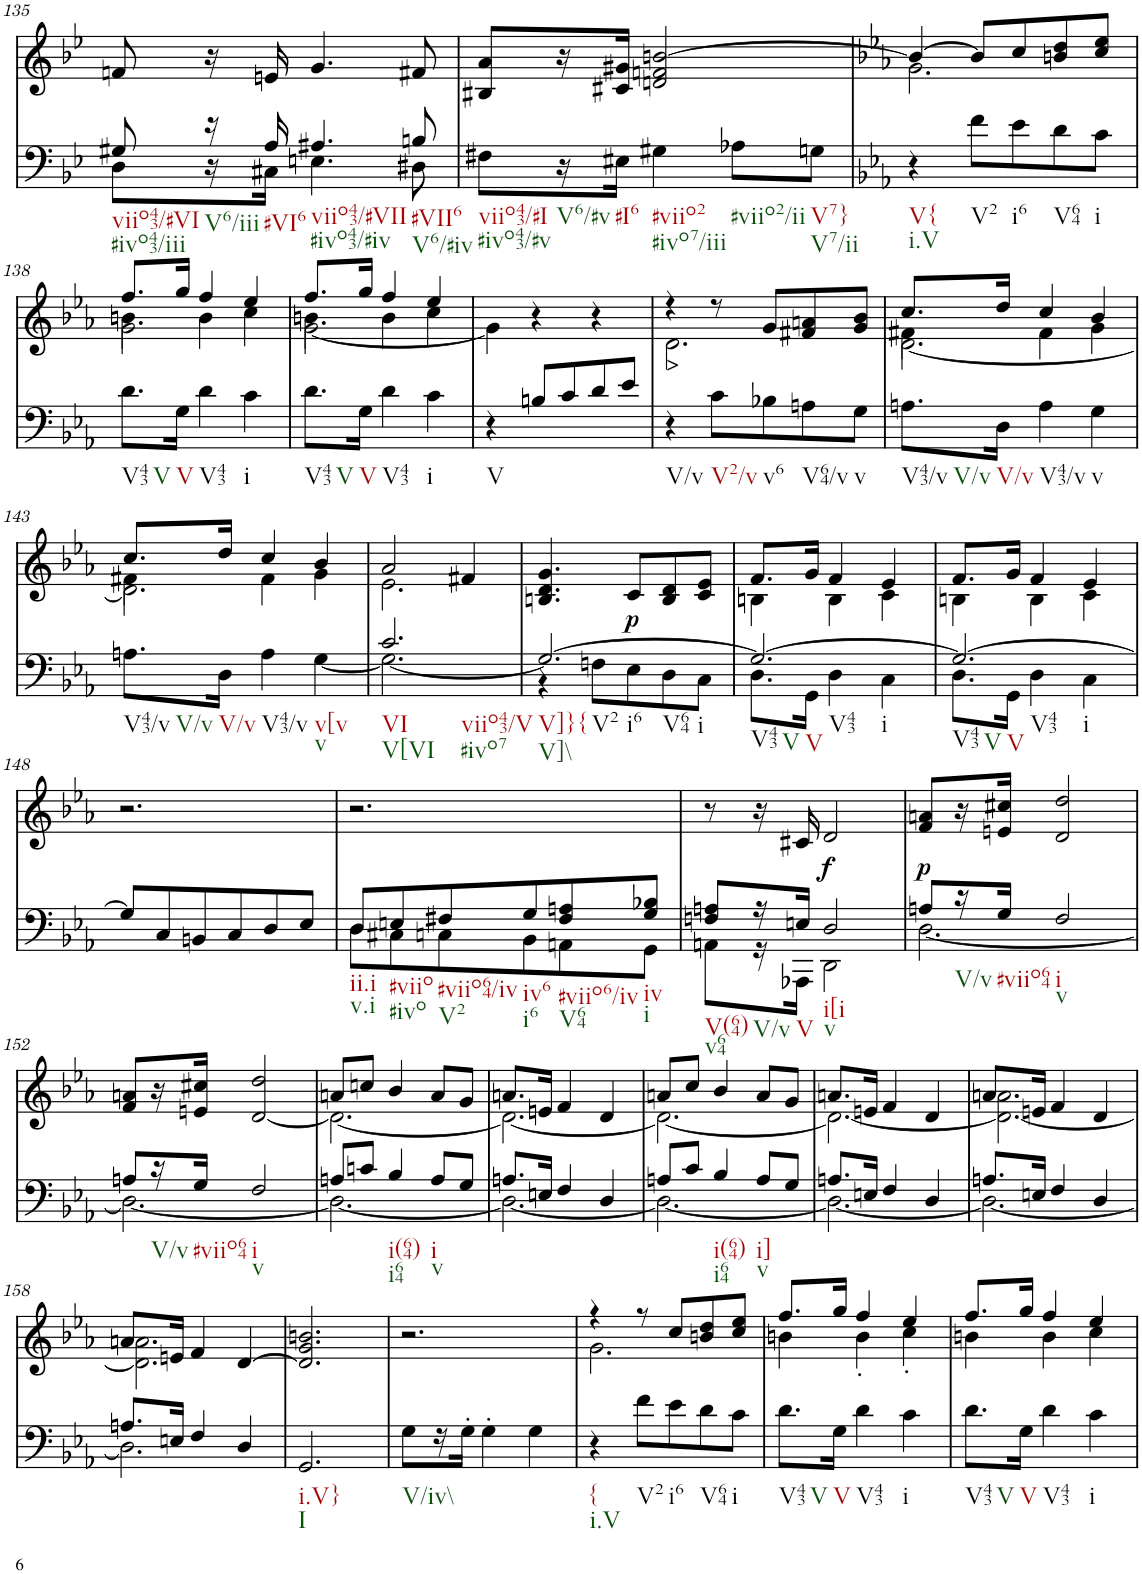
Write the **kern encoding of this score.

**kern	**kern	**text	**dynam
*part2	*part1	*part1	*part1
*staff2	*staff1	*staff1	*staff1
*I"Piano	*I"Piano	*	*
*I'Pno	*I'Pno	*	*
!!LO:PB:g=z
*clefF4	*clefG2	*	*
*k[b-e-]	*k[b-e-]	*	*
*M3/4	*M3/4	*	*
=135	=135	=135	=135
*^	*	*	*
!LO:TX:b:t=viio43/#VI	!	!	!	!
!LO:TX:b:t=#ivo43/iii	!	!	!	!
8G#X/	8D\L	8fn/	.	.
!LO:TX:b:t=V6/iii	!	!	!	!
16r	16r	16r	.	.
!LO:TX:b:t=#VI6	!	!	!	!
16A/	16C#X\JJ	16en/	.	.
!LO:TX:b:t=viio43/#VII	!	!	!	!
!LO:TX:b:t=#ivo43/#iv	!	!	!	!
4.A#X/	4.En\	4.g/	.	.
!LO:TX:b:t=#VII6	!	!	!	!
!LO:TX:b:t=V6/#iv	!	!	!	!
8Bn/	8D#X\	8f#X/	.	.
=136	=136	=136	=136	=136
!LO:TX:b:t=viio43/#I	!	!	!	!
!LO:TX:b:t=#ivo43/#v	!	!	!	!
*v	*v	*	*	*
8F#X\L	8B#X/ 8a/L	.	.
!LO:TX:b:t=V6/#v	!	!	!
16r	16r	.	.
!LO:TX:b:t=#I6	!	!	!
16E#X\JJ	16c#X/ 16g#X/JJ	.	.
!LO:TX:b:t=#viio2	!	!	!
!LO:TX:b:t=#ivo7/iii	!	!	!
4G#X\	2dn/ 2fn/ [2bn/	.	.
!LO:TX:b:t=#viio2/ii	!	!	!
8A-X\L	.	.	.
!LO:TX:b:t=V7}	!	!	!
!LO:TX:b:t=V7/ii	!	!	!
8Gn\J	.	.	.
=137	=137	=137	=137
*k[b-e-a-]	*k[b-e-a-]	*	*
*	*^	*	*
!LO:TX:b:t=V{	!	!	!	!
!LO:TX:b:t=i.V	!	!	!	!
4r	4b/_	2.g\	.	.
!LO:TX:b:t=V2	!	!	!	!
8f\L	8b/L]	.	.	.
!LO:TX:b:t=i6	!	!	!	!
8e-\	8cc/	.	.	.
!LO:TX:b:t=V64	!	!	!	!
8d\	8bn/ 8dd/	.	.	.
!LO:TX:b:t=i	!	!	!	!
8c\J	8cc/ 8ee-/J	.	.	.
!!LO:LB:g=z
=138	=138	=138	=138	=138
*	*	*^	*	*
!LO:TX:b:t=V43	!	!	!	!	!
!LO:TX:b:t=V	!	!	!	!	!
8.d\L	8.ff/L	4bn\	2.g\	.	.
!LO:TX:b:t=V	!	!	!	!	!
16G\Jk	16gg/Jk	.	.	.	.
!LO:TX:b:t=V43	!	!	!	!	!
4d\	4ff/	4b\	.	.	.
!LO:TX:b:t=i	!	!	!	!	!
4c\	4ee-/	4cc\	.	.	.
=139	=139	=139	=139	=139	=139
!LO:TX:b:t=V43	!	!	!	!	!
!LO:TX:b:t=V	!	!	!	!	!
8.d\L	8.ff/L	4bn\	[2.g\	.	.
!LO:TX:b:t=V	!	!	!	!	!
16G\Jk	16gg/Jk	.	.	.	.
!LO:TX:b:t=V43	!	!	!	!	!
4d\	4ff/	4b\	.	.	.
!LO:TX:b:t=i	!	!	!	!	!
4c\	4ee-/	4cc\	.	.	.
*	*	*v	*v	*	*
=140	=140	=140	=140	=140
!LO:TX:b:t=V	!	!	!	!
*	*v	*v	*	*
4r	4g\]	.	.
8Bn/L	4r	.	.
8c/	.	.	.
8d/	4r	.	.
8e-/J	.	.	.
=141	=141	=141	=141
*	*^	*	*
!LO:TX:b:t=V/v	!	!	!	!
!	!	!	!LO:LY:b	!
4r	4r	2.d\	>	.
!LO:TX:b:t=V2/v	!	!	!	!
8c\L	8r	.	.	.
!LO:TX:b:t=v6	!	!	!	!
8B-X\	8g/L	.	.	.
!LO:TX:b:t=V64/v	!	!	!	!
8An\	8f#X/ 8an/	.	.	.
!LO:TX:b:t=v	!	!	!	!
8G\J	8g/ 8b-/J	.	.	.
=142	=142	=142	=142	=142
*	*	*^	*	*
!LO:TX:b:t=V43/v	!	!	!	!	!
!LO:TX:b:t=V/v	!	!	!	!	!
8.An\L	8.cc/L	4f#X\	[2.d\	.	.
!LO:TX:b:t=V/v	!	!	!	!	!
16D\Jk	16dd/Jk	.	.	.	.
!LO:TX:b:t=V43/v	!	!	!	!	!
4A\	4cc/	4f#\	.	.	.
!LO:TX:b:t=v	!	!	!	!	!
4G\	4b-/	4g\	.	.	.
!!LO:LB:g=z	!!	!!
=143	=143	=143	=143	=143	=143
!LO:TX:b:t=V43/v	!	!	!	!	!
!LO:TX:b:t=V/v	!	!	!	!	!
8.An\L	8.cc/L	4f#X\	2.d\]	.	.
!LO:TX:b:t=V/v	!	!	!	!	!
16D\Jk	16dd/Jk	.	.	.	.
!LO:TX:b:t=V43/v	!	!	!	!	!
4A\	4cc/	4f#\	.	.	.
!LO:TX:b:t=v[v	!	!	!	!	!
!LO:TX:b:t=v	!	!	!	!	!
[4G\	4b-/	4g\	.	.	.
*	*	*v	*v	*	*
=144	=144	=144	=144	=144
*^	*	*	*	*
!LO:TX:b:t=VI	!	!	!	!	!
!LO:TX:b:t=V[VI	!	!	!	!	!
!LO:TX:b:t=viio43/V	!	!	!	!	!
!LO:TX:b:t=#ivo7	!	!	!	!	!
2.c/	2.G\_	2a-/	2.e-\	.	.
.	.	4f#X/	.	.	.
*	*	*v	*v	*	*
=145	=145	=145	=145	=145
!LO:TX:b:t=V]}{	!	!	!	!
!LO:TX:b:t=V]\\	!	!	!	!
!LO:TX:b:t=V2	!	!	!	!
!LO:TX:b:t=i6	!	!	!	!
!LO:TX:b:t=V64	!	!	!	!
!LO:TX:b:t=i	!	!	!	!
2.G/_	4r	4.Bn/ 4.d/ 4.g/	.	.
.	8Fn\L	.	.	.
!	!	!	!	!LO:DY:b
.	8E-\	8c/L	.	p
.	8D\	8B/ 8d/	.	.
.	8C\J	8c/ 8e-/J	.	.
=146	=146	=146	=146	=146
*	*	*^	*	*
!LO:TX:b:t=V43	!	!	!	!	!
!LO:TX:b:t=V	!	!	!	!	!
!LO:TX:b:t=V	!	!	!	!	!
!LO:TX:b:t=V43	!	!	!	!	!
!LO:TX:b:t=i	!	!	!	!	!
2.G/_	8.D\L	8.f/L	4Bn\	.	.
.	16GG\Jk	16g/Jk	.	.	.
.	4D\	4f/	4B\	.	.
.	4C\	4e-/	4c\	.	.
=147	=147	=147	=147	=147	=147
!LO:TX:b:t=V43	!	!	!	!	!
!LO:TX:b:t=V	!	!	!	!	!
!LO:TX:b:t=V	!	!	!	!	!
!LO:TX:b:t=V43	!	!	!	!	!
!LO:TX:b:t=i	!	!	!	!	!
2.G/_	8.D\L	8.f/L	4Bn\	.	.
.	16GG\Jk	16g/Jk	.	.	.
.	4D\	4f/	4B\	.	.
.	4C\	4e-/	4c\	.	.
*v	*v	*	*	*	*
*	*v	*v	*	*
!!LO:LB:g=z
=148	=148	=148	=148
8G/L]	2.r	.	.
8C/	.	.	.
8BBn/	.	.	.
8C/	.	.	.
8D/	.	.	.
8E-/J	.	.	.
=149	=149	=149	=149
*^	*	*	*
!LO:TX:b:t=ii.i	!	!	!	!
!LO:TX:b:t=v.i	!	!	!	!
8D/L	8D\L	2.r	.	.
!LO:TX:b:t=#viio	!	!	!	!
!LO:TX:b:t=#ivo	!	!	!	!
8En/	8C#X\	.	.	.
!LO:TX:b:t=#viio64/iv	!	!	!	!
!LO:TX:b:t=V2	!	!	!	!
8F#X/	8Cn\	.	.	.
!LO:TX:b:t=iv6	!	!	!	!
!LO:TX:b:t=i6	!	!	!	!
8G/	8BB-\	.	.	.
!LO:TX:b:t=#viio6/iv	!	!	!	!
!LO:TX:b:t=V64	!	!	!	!
8F#/ 8An/	8AAn\	.	.	.
!LO:TX:b:t=iv	!	!	!	!
!LO:TX:b:t=i	!	!	!	!
8G/ 8B-X/J	8GG\J	.	.	.
=150	=150	=150	=150	=150
!LO:TX:b:t=V(64)	!	!	!	!
!LO:TX:b:t=v64	!	!	!	!
8Fn/ 8An/L	8AAn\L	8r	.	.
!LO:TX:b:t=V/v	!	!	!	!
16r	16r	16r	.	.
!LO:TX:b:t=V	!	!	!	!
16En/JJ	16AAA-X\JJ	16c#X/	.	.
!LO:TX:b:t=i[i	!	!	!	!
!LO:TX:b:t=v	!	!	!	!
!	!	!	!	!LO:DY:b
2D/	2DD\	2d/	.	f
=151	=151	=151	=151	=151
!	!	!	!	!LO:DY:b
8An/L	[2.D\	8f/ 8an/L	.	p
!LO:TX:b:t=V/v	!	!	!	!
16r	.	16r	.	.
!LO:TX:b:t=#viio64	!	!	!	!
16G/JJ	.	16en/ 16cc#X/JJ	.	.
!LO:TX:b:t=i	!	!	!	!
!LO:TX:b:t=v	!	!	!	!
2F/	.	2d/ 2dd/	.	.
!!LO:LB:g=z
=152	=152	=152	=152	=152
8An/L	2.D\_	8f/ 8an/L	.	.
!LO:TX:b:t=V/v	!	!	!	!
16r	.	16r	.	.
!LO:TX:b:t=#viio64	!	!	!	!
16G/JJ	.	16en/ 16cc#X/JJ	.	.
!LO:TX:b:t=i	!	!	!	!
!LO:TX:b:t=v	!	!	!	!
2F/	.	[2d/ 2dd/	.	.
=153	=153	=153	=153	=153
*	*	*^	*	*
8An/L	2.D\_	8an/L	2.d\_	.	.
8cn/J	.	8ccn/J	.	.	.
!LO:TX:b:t=i(64)	!	!	!	!	!
!LO:TX:b:t=i64	!	!	!	!	!
4B-/	.	4b-/	.	.	.
!LO:TX:b:t=i	!	!	!	!	!
!LO:TX:b:t=v	!	!	!	!	!
8A/L	.	8a/L	.	.	.
8G/J	.	8g/J	.	.	.
=154	=154	=154	=154	=154	=154
8.An/L	2.D\_	8.an/L	2.d\_	.	.
16En/Jk	.	16en/Jk	.	.	.
4F/	.	4f/	.	.	.
4D/	.	4d/	.	.	.
=155	=155	=155	=155	=155	=155
8An/L	2.D\_	8an/L	2.d\_	.	.
8c/J	.	8cc/J	.	.	.
!LO:TX:b:t=i(64)	!	!	!	!	!
!LO:TX:b:t=i64	!	!	!	!	!
4B-/	.	4b-/	.	.	.
!LO:TX:b:t=i]	!	!	!	!	!
!LO:TX:b:t=v	!	!	!	!	!
8A/L	.	8a/L	.	.	.
8G/J	.	8g/J	.	.	.
=156	=156	=156	=156	=156	=156
8.An/L	2.D\_	8.an/L	2.d\_	.	.
16En/Jk	.	16en/Jk	.	.	.
4F/	.	4f/	.	.	.
4D/	.	4d/	.	.	.
=157	=157	=157	=157	=157	=157
8.An/L	2.D\_	2.d\_ 2.an\	8.a/L	.	.
16En/Jk	.	.	16en/Jk	.	.
4F/	.	.	4f/	.	.
4D/	.	.	4d/	.	.
!!LO:LB:g=z	!!
=158	=158	=158	=158	=158	=158
8.An/L	2.D\]	2.d\] 2.an\	8.a/L	.	.
16En/Jk	.	.	16en/Jk	.	.
4F/	.	.	4f/	.	.
4D/	.	.	[4d/	.	.
*v	*v	*	*	*	*
=159	=159	=159	=159	=159
!LO:TX:b:t=i.V}	!	!	!	!
!LO:TX:b:t=I	!	!	!	!
*	*v	*v	*	*
2.GG/	2.d/] 2.g/ 2.bn/	.	.
=160	=160	=160	=160
!LO:TX:b:t=V/iv\\	!	!	!
8G\L	2.r	.	.
16r	.	.	.
16G'\JJ	.	.	.
4G'\	.	.	.
4G\	.	.	.
=161	=161	=161	=161
*	*^	*	*
!LO:TX:b:t={	!	!	!	!
!LO:TX:b:t=i.V	!	!	!	!
4r	4r	2.g\	.	.
!LO:TX:b:t=V2	!	!	!	!
8f\L	8r	.	.	.
!LO:TX:b:t=i6	!	!	!	!
8e-\	8cc/L	.	.	.
!LO:TX:b:t=V64	!	!	!	!
8d\	8bn/ 8dd/	.	.	.
!LO:TX:b:t=i	!	!	!	!
8c\J	8cc/ 8ee-/J	.	.	.
=162	=162	=162	=162	=162
!LO:TX:b:t=V43	!	!	!	!
!LO:TX:b:t=V	!	!	!	!
8.d\L	8.ff/L	4bn\	.	.
!LO:TX:b:t=V	!	!	!	!
16G\Jk	16gg/Jk	.	.	.
!LO:TX:b:t=V43	!	!	!	!
4d\	4ff/	4b'\	.	.
!LO:TX:b:t=i	!	!	!	!
4c\	4ee-/	4cc'\	.	.
=163	=163	=163	=163	=163
!LO:TX:b:t=V43	!	!	!	!
!LO:TX:b:t=V	!	!	!	!
8.d\L	8.ff/L	4bn\	.	.
!LO:TX:b:t=V	!	!	!	!
16G\Jk	16gg/Jk	.	.	.
!LO:TX:b:t=V43	!	!	!	!
4d\	4ff/	4b\	.	.
!LO:TX:b:t=i	!	!	!	!
4c\	4ee-/	4cc\	.	.
*	*v	*v	*	*
=	=	=	=
*-	*-	*-	*-
